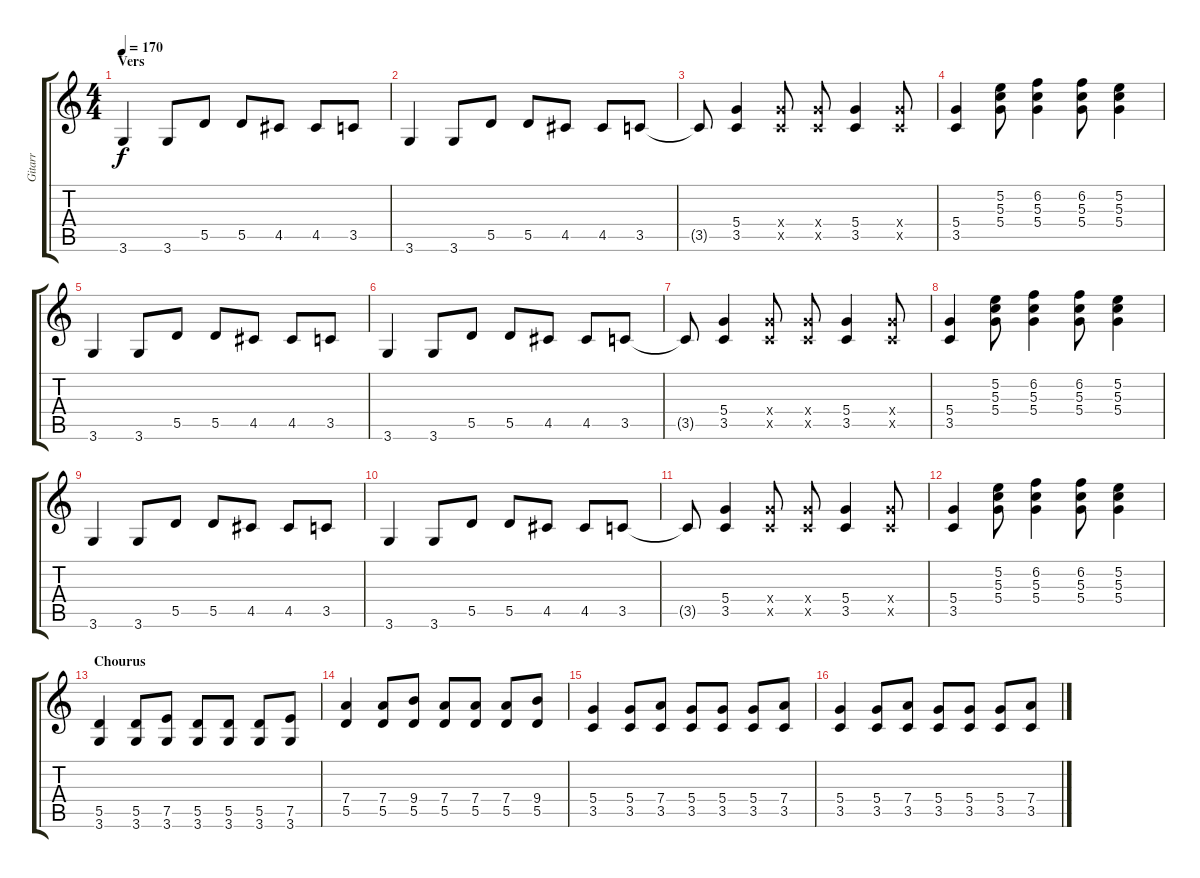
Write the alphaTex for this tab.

\track ("Gitarr" "Gitarr") {instrument distortionguitar}
\staff {score tabs}
\tuning (E4 B3 G3 D3 A2 E2) {hide}
\ts (4 4)
\section ("" "Vers")
\tempo 170
\clef g2
\ks c
3.6.4{dy f} 3.6.8 5.5.8 5.5.8 4.5.8 4.5.8 3.5.8 |
3.6.4 3.6.8 5.5.8 5.5.8 4.5.8 4.5.8 3.5.8 |
3.5{t}.8 (5.4 3.5).4 (5.4{x} 3.5{x}).8 (5.4{x} 3.5{x}).8 (5.4 3.5).4 (5.4{x} 3.5{x}).8 |
(5.4 3.5).4 (5.2 5.3 5.4).8 (6.2 5.3 5.4).4 (6.2 5.3 5.4).8 (5.2 5.3 5.4).4 |
3.6.4 3.6.8 5.5.8 5.5.8 4.5.8 4.5.8 3.5.8 |
3.6.4 3.6.8 5.5.8 5.5.8 4.5.8 4.5.8 3.5.8 |
3.5{t}.8 (5.4 3.5).4 (5.4{x} 3.5{x}).8 (5.4{x} 3.5{x}).8 (5.4 3.5).4 (5.4{x} 3.5{x}).8 |
(5.4 3.5).4 (5.2 5.3 5.4).8 (6.2 5.3 5.4).4 (6.2 5.3 5.4).8 (5.2 5.3 5.4).4 |
3.6.4 3.6.8 5.5.8 5.5.8 4.5.8 4.5.8 3.5.8 |
3.6.4 3.6.8 5.5.8 5.5.8 4.5.8 4.5.8 3.5.8 |
3.5{t}.8 (5.4 3.5).4 (5.4{x} 3.5{x}).8 (5.4{x} 3.5{x}).8 (5.4 3.5).4 (5.4{x} 3.5{x}).8 |
(5.4 3.5).4 (5.2 5.3 5.4).8 (6.2 5.3 5.4).4 (6.2 5.3 5.4).8 (5.2 5.3 5.4).4 |
\section ("" "Chourus")
(5.5 3.6).4 (5.5 3.6).8 (7.5 3.6).8 (5.5 3.6).8 (5.5 3.6).8 (5.5 3.6).8 (7.5 3.6).8 |
(7.4 5.5).4 (7.4 5.5).8 (9.4 5.5).8 (7.4 5.5).8 (7.4 5.5).8 (7.4 5.5).8 (9.4 5.5).8 |
(5.4 3.5).4 (5.4 3.5).8 (7.4 3.5).8 (5.4 3.5).8 (5.4 3.5).8 (5.4 3.5).8 (7.4 3.5).8 |
(5.4 3.5).4 (5.4 3.5).8 (7.4 3.5).8 (5.4 3.5).8 (5.4 3.5).8 (5.4 3.5).8 (7.4 3.5).8
